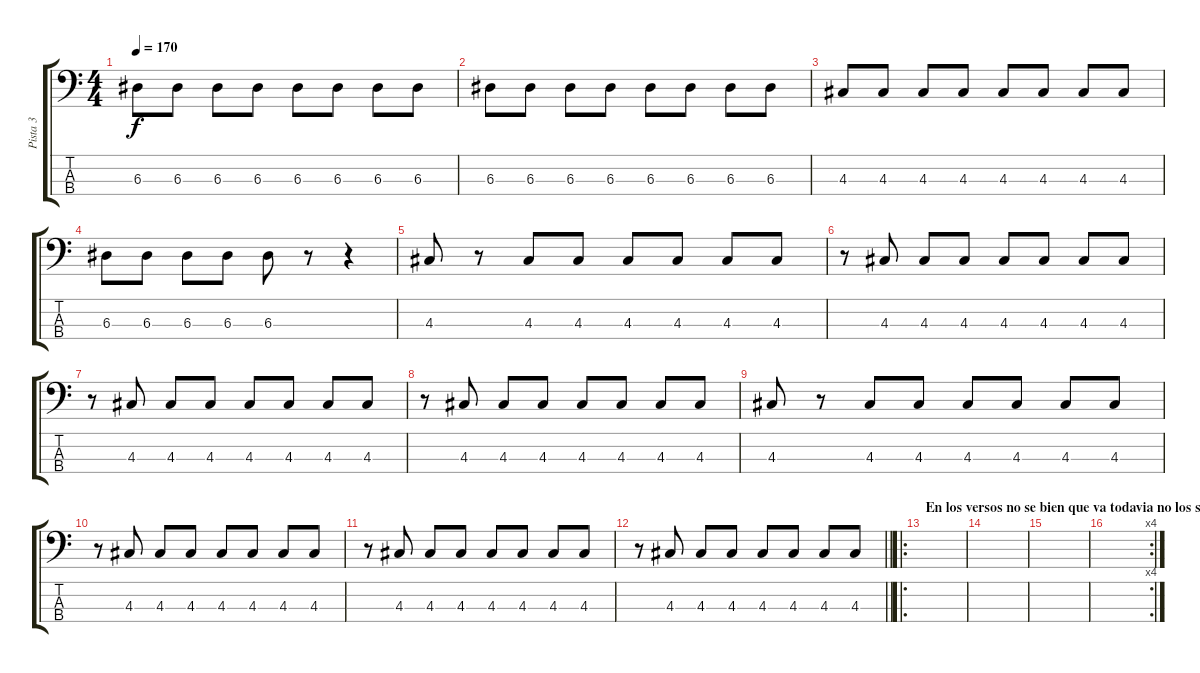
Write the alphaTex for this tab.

\track ("Pista 3" "Pista 3") {instrument electricbassfinger}
\staff {score tabs}
\tuning (G2 D2 A1 D1) {hide}
\ts (4 4)
\tempo 170
\clef f4
\ks c
6.3.8{dy f} 6.3.8 6.3.8 6.3.8 6.3.8 6.3.8 6.3.8 6.3.8 |
6.3.8 6.3.8 6.3.8 6.3.8 6.3.8 6.3.8 6.3.8 6.3.8 |
4.3.8 4.3.8 4.3.8 4.3.8 4.3.8 4.3.8 4.3.8 4.3.8 |
6.3.8 6.3.8 6.3.8 6.3.8 6.3.8 r.8 r.4 |
4.3.8 r.8 4.3.8 4.3.8 4.3.8 4.3.8 4.3.8 4.3.8 |
r.8 4.3.8 4.3.8 4.3.8 4.3.8 4.3.8 4.3.8 4.3.8 |
r.8 4.3.8 4.3.8 4.3.8 4.3.8 4.3.8 4.3.8 4.3.8 |
r.8 4.3.8 4.3.8 4.3.8 4.3.8 4.3.8 4.3.8 4.3.8 |
4.3.8 r.8 4.3.8 4.3.8 4.3.8 4.3.8 4.3.8 4.3.8 |
r.8 4.3.8 4.3.8 4.3.8 4.3.8 4.3.8 4.3.8 4.3.8 |
r.8 4.3.8 4.3.8 4.3.8 4.3.8 4.3.8 4.3.8 4.3.8 |
\barLineRight lightlight
r.8 4.3.8 4.3.8 4.3.8 4.3.8 4.3.8 4.3.8 4.3.8 |
\ro
\section ("" "En los versos no se bien que va todavia no los saco :S")
|
|
|
\rc 4
